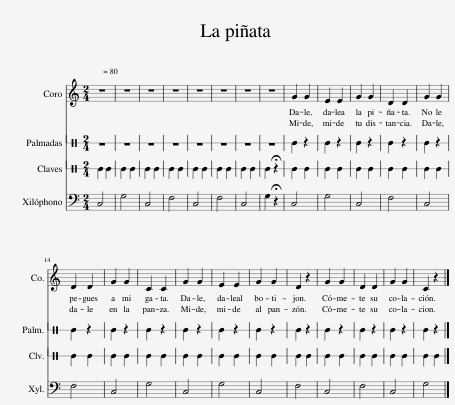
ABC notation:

X:1
%%score 1 2 3 4
L:1/8
M:2/4
I:linebreak $
K:C
V:1 treble
V:2 perc stafflines=1
K:none
V:3 perc stafflines=1
K:none
V:4 bass
V:1
 z4 | z4 | z4 | z4 | z4 | %5
 z4 | z4 | z4 | G2 G2 | E2 E2 | %10
 G2 G2 | D2 D2 | G2 G2 |$ D2 D2 | G2 G2 | %15
 C2 C2 | G2 G2 | E2 E2 | G2 G2 | D2 z2 | %20
 G2 G2 | D2 D2 | G2 G2 | C2 z2 |] %24
V:2
 z4 | z4 | z4 | z4 | z4 | %5
 z4 | z4 | z4 | E2 z2 | E2 z2 | %10
 E2 z2 | E2 z2 | E2 z2 |$ E2 z2 | E2 z2 | %15
 E2 z2 | E2 z2 | E2 z2 | E2 z2 | E2 z2 | %20
 E2 z2 | E2 z2 | E2 z2 | E2 z2 |] %24
V:3
 E2 E2 | E2 E2 | E2 E2 | E2 E2 | E2 E2 | %5
 E2 E2 | E2 E2 | E2 !fermata!z2 | E2 E2 | E2 E2 | %10
 E2 E2 | E2 E2 | E2 E2 |$ E2 E2 | E2 E2 | %15
 E2 E2 | E2 E2 | E2 E2 | E2 E2 | E2 E2 | %20
 E2 E2 | E2 E2 | E2 E2 | E2 E2 |] %24
V:4
 C,4 | G,4 | C,4 | F,4 | C,4 | %5
 F,4 | C,4 | G,2 !fermata!z2 | C,4 | G,4 | %10
 C,4 | F,4 | C,4 |$ F,4 | C,4 | %15
 G,4 | C,4 | G,4 | C,4 | F,4 | %20
 C,4 | F,4 | C,4 | G,4 |] %24
